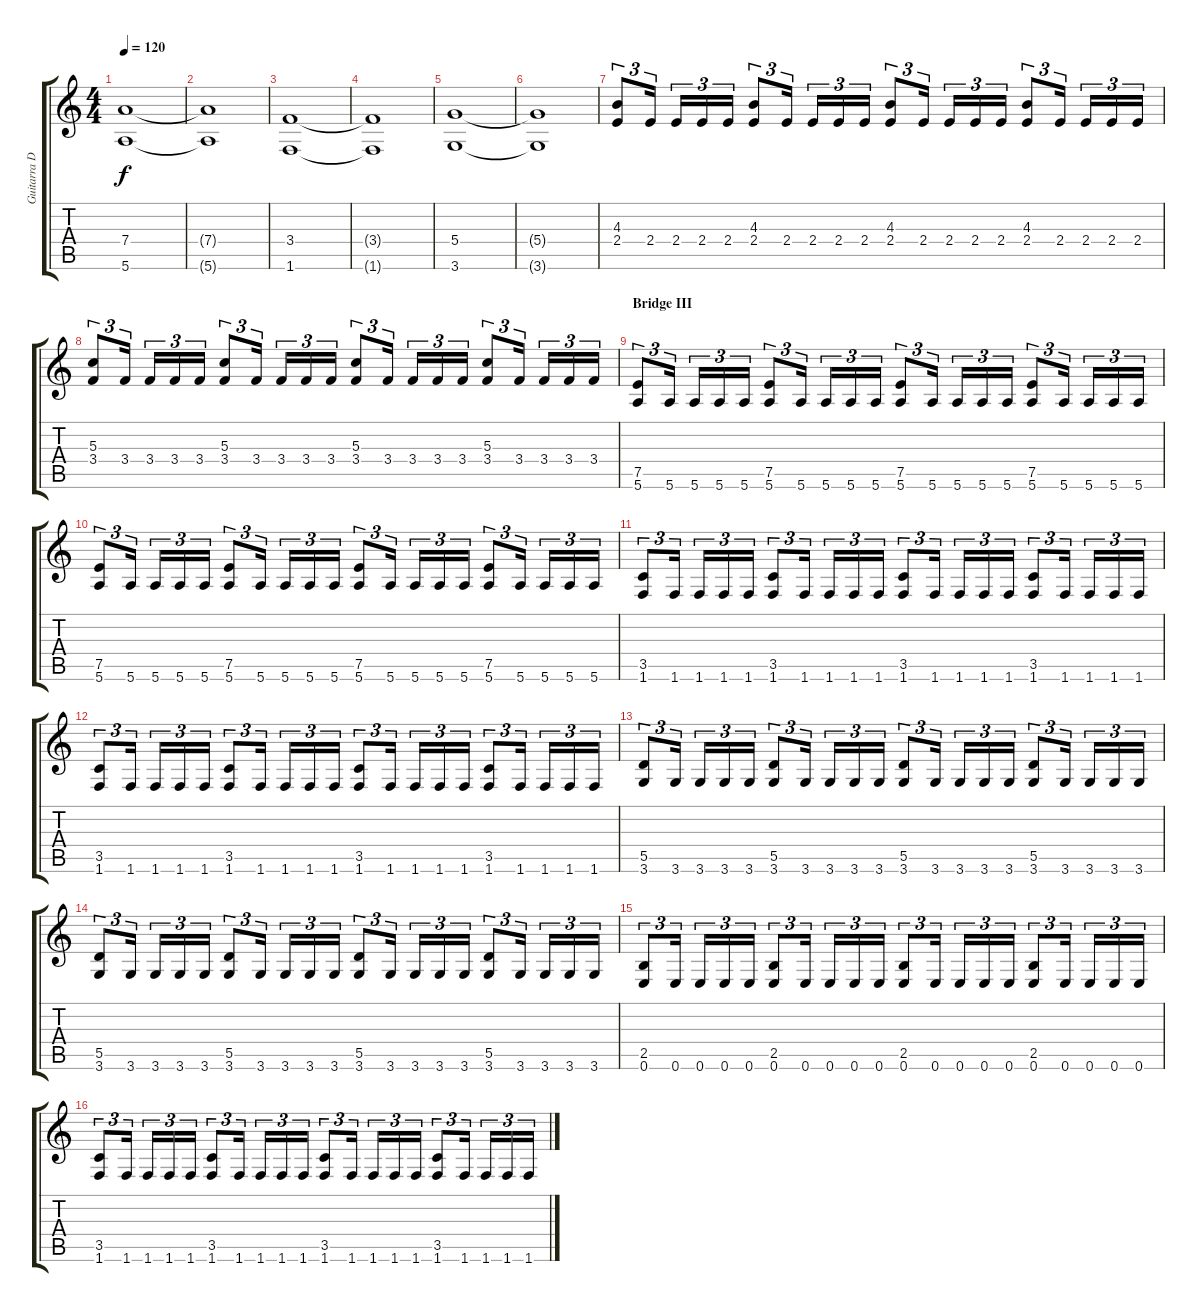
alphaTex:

\track ("Guitarra Distorção 2" "Guitarra D") {instrument distortionguitar}
\staff {score tabs}
\tuning (E4 B3 G3 D3 A2 E2) {hide}
\ts (4 4)
\tempo 120
\clef g2
\ks c
(7.4 5.6).1{dy f volume 12} |
(7.4{t} 5.6{t}).1 |
(3.4 1.6).1 |
(3.4{t} 1.6{t}).1 |
(5.4 3.6).1 |
(5.4{t} 3.6{t}).1 |
(4.3 2.4).8{tu (3 2) volume 12 instrument distortionguitar} 2.4.16{tu (3 2)} 2.4.16{tu (3 2)} 2.4.16{tu (3 2)} 2.4.16{tu (3 2)} (4.3 2.4).8{tu (3 2)} 2.4.16{tu (3 2)} 2.4.16{tu (3 2)} 2.4.16{tu (3 2)} 2.4.16{tu (3 2)} (4.3 2.4).8{tu (3 2)} 2.4.16{tu (3 2)} 2.4.16{tu (3 2)} 2.4.16{tu (3 2)} 2.4.16{tu (3 2)} (4.3 2.4).8{tu (3 2)} 2.4.16{tu (3 2)} 2.4.16{tu (3 2)} 2.4.16{tu (3 2)} 2.4.16{tu (3 2)} |
(5.3 3.4).8{tu (3 2)} 3.4.16{tu (3 2)} 3.4.16{tu (3 2)} 3.4.16{tu (3 2)} 3.4.16{tu (3 2)} (5.3 3.4).8{tu (3 2)} 3.4.16{tu (3 2)} 3.4.16{tu (3 2)} 3.4.16{tu (3 2)} 3.4.16{tu (3 2)} (5.3 3.4).8{tu (3 2)} 3.4.16{tu (3 2)} 3.4.16{tu (3 2)} 3.4.16{tu (3 2)} 3.4.16{tu (3 2)} (5.3 3.4).8{tu (3 2)} 3.4.16{tu (3 2)} 3.4.16{tu (3 2)} 3.4.16{tu (3 2)} 3.4.16{tu (3 2)} |
\section ("" "Bridge III")
(7.5 5.6).8{tu (3 2)} 5.6.16{tu (3 2)} 5.6.16{tu (3 2)} 5.6.16{tu (3 2)} 5.6.16{tu (3 2)} (7.5 5.6).8{tu (3 2)} 5.6.16{tu (3 2)} 5.6.16{tu (3 2)} 5.6.16{tu (3 2)} 5.6.16{tu (3 2)} (7.5 5.6).8{tu (3 2)} 5.6.16{tu (3 2)} 5.6.16{tu (3 2)} 5.6.16{tu (3 2)} 5.6.16{tu (3 2)} (7.5 5.6).8{tu (3 2)} 5.6.16{tu (3 2)} 5.6.16{tu (3 2)} 5.6.16{tu (3 2)} 5.6.16{tu (3 2)} |
(7.5 5.6).8{tu (3 2)} 5.6.16{tu (3 2)} 5.6.16{tu (3 2)} 5.6.16{tu (3 2)} 5.6.16{tu (3 2)} (7.5 5.6).8{tu (3 2)} 5.6.16{tu (3 2)} 5.6.16{tu (3 2)} 5.6.16{tu (3 2)} 5.6.16{tu (3 2)} (7.5 5.6).8{tu (3 2)} 5.6.16{tu (3 2)} 5.6.16{tu (3 2)} 5.6.16{tu (3 2)} 5.6.16{tu (3 2)} (7.5 5.6).8{tu (3 2)} 5.6.16{tu (3 2)} 5.6.16{tu (3 2)} 5.6.16{tu (3 2)} 5.6.16{tu (3 2)} |
(3.5 1.6).8{tu (3 2)} 1.6.16{tu (3 2)} 1.6.16{tu (3 2)} 1.6.16{tu (3 2)} 1.6.16{tu (3 2)} (3.5 1.6).8{tu (3 2)} 1.6.16{tu (3 2)} 1.6.16{tu (3 2)} 1.6.16{tu (3 2)} 1.6.16{tu (3 2)} (3.5 1.6).8{tu (3 2)} 1.6.16{tu (3 2)} 1.6.16{tu (3 2)} 1.6.16{tu (3 2)} 1.6.16{tu (3 2)} (3.5 1.6).8{tu (3 2)} 1.6.16{tu (3 2)} 1.6.16{tu (3 2)} 1.6.16{tu (3 2)} 1.6.16{tu (3 2)} |
(3.5 1.6).8{tu (3 2)} 1.6.16{tu (3 2)} 1.6.16{tu (3 2)} 1.6.16{tu (3 2)} 1.6.16{tu (3 2)} (3.5 1.6).8{tu (3 2)} 1.6.16{tu (3 2)} 1.6.16{tu (3 2)} 1.6.16{tu (3 2)} 1.6.16{tu (3 2)} (3.5 1.6).8{tu (3 2)} 1.6.16{tu (3 2)} 1.6.16{tu (3 2)} 1.6.16{tu (3 2)} 1.6.16{tu (3 2)} (3.5 1.6).8{tu (3 2)} 1.6.16{tu (3 2)} 1.6.16{tu (3 2)} 1.6.16{tu (3 2)} 1.6.16{tu (3 2)} |
(5.5 3.6).8{tu (3 2)} 3.6.16{tu (3 2)} 3.6.16{tu (3 2)} 3.6.16{tu (3 2)} 3.6.16{tu (3 2)} (5.5 3.6).8{tu (3 2)} 3.6.16{tu (3 2)} 3.6.16{tu (3 2)} 3.6.16{tu (3 2)} 3.6.16{tu (3 2)} (5.5 3.6).8{tu (3 2)} 3.6.16{tu (3 2)} 3.6.16{tu (3 2)} 3.6.16{tu (3 2)} 3.6.16{tu (3 2)} (5.5 3.6).8{tu (3 2)} 3.6.16{tu (3 2)} 3.6.16{tu (3 2)} 3.6.16{tu (3 2)} 3.6.16{tu (3 2)} |
(5.5 3.6).8{tu (3 2)} 3.6.16{tu (3 2)} 3.6.16{tu (3 2)} 3.6.16{tu (3 2)} 3.6.16{tu (3 2)} (5.5 3.6).8{tu (3 2)} 3.6.16{tu (3 2)} 3.6.16{tu (3 2)} 3.6.16{tu (3 2)} 3.6.16{tu (3 2)} (5.5 3.6).8{tu (3 2)} 3.6.16{tu (3 2)} 3.6.16{tu (3 2)} 3.6.16{tu (3 2)} 3.6.16{tu (3 2)} (5.5 3.6).8{tu (3 2)} 3.6.16{tu (3 2)} 3.6.16{tu (3 2)} 3.6.16{tu (3 2)} 3.6.16{tu (3 2)} |
(2.5 0.6).8{tu (3 2)} 0.6.16{tu (3 2)} 0.6.16{tu (3 2)} 0.6.16{tu (3 2)} 0.6.16{tu (3 2)} (2.5 0.6).8{tu (3 2)} 0.6.16{tu (3 2)} 0.6.16{tu (3 2)} 0.6.16{tu (3 2)} 0.6.16{tu (3 2)} (2.5 0.6).8{tu (3 2)} 0.6.16{tu (3 2)} 0.6.16{tu (3 2)} 0.6.16{tu (3 2)} 0.6.16{tu (3 2)} (2.5 0.6).8{tu (3 2)} 0.6.16{tu (3 2)} 0.6.16{tu (3 2)} 0.6.16{tu (3 2)} 0.6.16{tu (3 2)} |
(3.5 1.6).8{tu (3 2)} 1.6.16{tu (3 2)} 1.6.16{tu (3 2)} 1.6.16{tu (3 2)} 1.6.16{tu (3 2)} (3.5 1.6).8{tu (3 2)} 1.6.16{tu (3 2)} 1.6.16{tu (3 2)} 1.6.16{tu (3 2)} 1.6.16{tu (3 2)} (3.5 1.6).8{tu (3 2)} 1.6.16{tu (3 2)} 1.6.16{tu (3 2)} 1.6.16{tu (3 2)} 1.6.16{tu (3 2)} (3.5 1.6).8{tu (3 2)} 1.6.16{tu (3 2)} 1.6.16{tu (3 2)} 1.6.16{tu (3 2)} 1.6.16{tu (3 2)}
